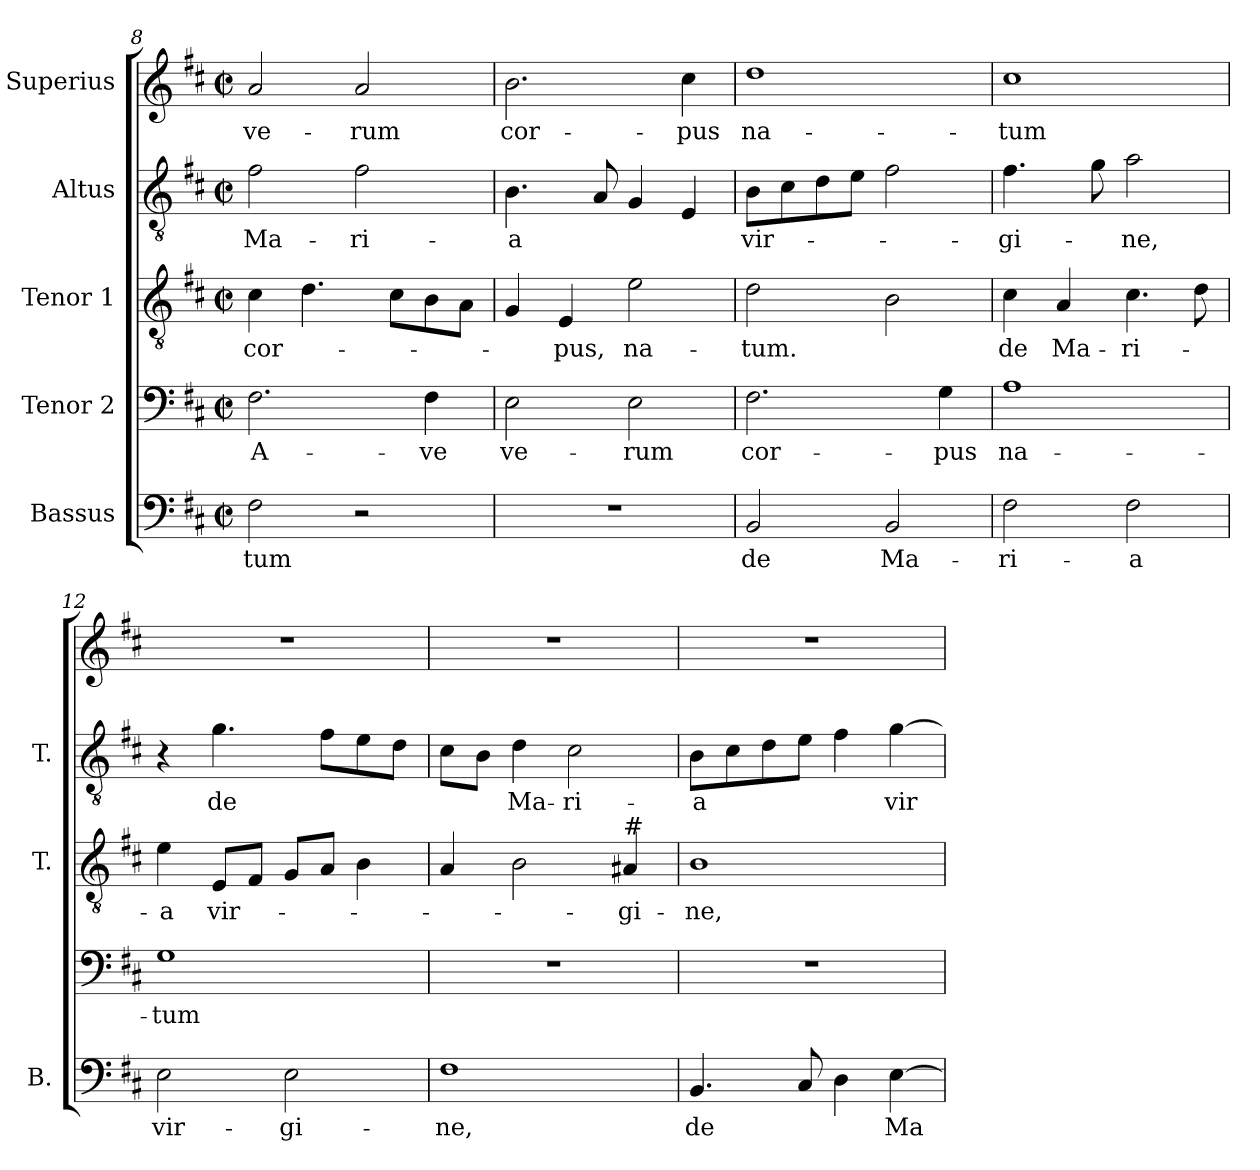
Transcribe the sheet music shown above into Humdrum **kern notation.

**kern	**text	**kern	**text	**kern	**text	**kern	**text	**kern	**text
*part5	*part5	*part4	*part4	*part3	*part3	*part2	*part2	*part1	*part1
*staff5	*staff5	*staff4	*staff4	*staff3	*staff3	*staff2	*staff2	*staff1	*staff1
*I"Bassus	*	*I"Tenor 2	*	*I"Tenor 1	*	*I"Altus	*	*I"Superius	*
*I'B.	*	*	*	*I'T.	*	*I'T.	*	*	*
!!LO:LB:g=z
*clefF4	*	*clefF4	*	*clefGv2	*	*clefGv2	*	*clefG2	*
*	*	*	*	*ITrd7c12	*	*ITrd7c12	*	*	*
*k[f#c#]	*	*k[f#c#]	*	*k[f#c#]	*	*k[f#c#]	*	*k[f#c#]	*
*D:	*	*D:	*	*D:	*	*D:	*	*D:	*
*M2/2	*	*M2/2	*	*M2/2	*	*M2/2	*	*M2/2	*
*met(c|)	*	*met(c|)	*	*met(c|)	*	*met(c|)	*	*met(c|)	*
=8	=8	=8	=8	=8	=8	=8	=8	=8	=8
!	!LO:LY:b:color=#000000	!	!	!	!	!	!	!	!
!	!	!	!LO:LY:b:color=#000000	!	!	!	!	!	!
!	!	!	!	!	!LO:LY:b:color=#000000	!	!	!	!
!	!	!	!	!	!	!	!LO:LY:b:color=#000000	!	!
!	!	!	!	!	!	!	!	!	!LO:LY:b:color=#000000
2F#i\	-tum	2.F#i\	A-	4C#i\	cor-	2F#i\	Ma-	2ai/	ve-
.	.	.	.	4.Di\	.	.	.	.	.
!	!	!	!	!	!	!	!LO:LY:b:color=#000000	!	!
!	!	!	!	!	!	!	!	!	!LO:LY:b:color=#000000
2r	.	.	.	.	.	2F#i\	-ri-	2ai/	-rum
.	.	.	.	8C#i\L	.	.	.	.	.
!	!	!	!LO:LY:b:color=#000000	!	!	!	!	!	!
.	.	4F#i\	-ve	8BBi\	.	.	.	.	.
.	.	.	.	8AAi\J	.	.	.	.	.
=9	=9	=9	=9	=9	=9	=9	=9	=9	=9
!	!	!	!LO:LY:b:color=#000000	!	!	!	!	!	!
!	!	!	!	!	!	!	!LO:LY:b:color=#000000	!	!
!	!	!	!	!	!	!	!	!	!LO:LY:b:color=#000000
1r	.	2Ei\	ve-	4GGi/	.	4.BBi\	-a	2.bi\	cor-
!	!	!	!	!	!LO:LY:b:color=#000000	!	!	!	!
.	.	.	.	4EEi/	-pus,	.	.	.	.
.	.	.	.	.	.	8AAi/	.	.	.
!	!	!	!LO:LY:b:color=#000000	!	!	!	!	!	!
!	!	!	!	!	!LO:LY:b:color=#000000	!	!	!	!
.	.	2Ei\	-rum	2Ei\	na-	4GGi/	.	.	.
!	!	!	!	!	!	!	!	!	!LO:LY:b:color=#000000
.	.	.	.	.	.	4EEi/	.	4cc#i\	-pus
=10	=10	=10	=10	=10	=10	=10	=10	=10	=10
!	!LO:LY:b:color=#000000	!	!	!	!	!	!	!	!
!	!	!	!LO:LY:b:color=#000000	!	!	!	!	!	!
!	!	!	!	!	!LO:LY:b:color=#000000	!	!	!	!
!	!	!	!	!	!	!	!LO:LY:b:color=#000000	!	!
!	!	!	!	!	!	!	!	!	!LO:LY:b:color=#000000
2BBi/	de	2.F#i\	cor-	2Di\	-tum.	8BBi\L	vir-	1ddi	na-
.	.	.	.	.	.	8C#i\	.	.	.
.	.	.	.	.	.	8Di\	.	.	.
.	.	.	.	.	.	8Ei\J	.	.	.
!	!LO:LY:b:color=#000000	!	!	!	!	!	!	!	!
2BBi/	Ma-	.	.	2BBi\	.	2F#i\	.	.	.
!	!	!	!LO:LY:b:color=#000000	!	!	!	!	!	!
.	.	4Gi\	-pus	.	.	.	.	.	.
=11	=11	=11	=11	=11	=11	=11	=11	=11	=11
!	!LO:LY:b:color=#000000	!	!	!	!	!	!	!	!
!	!	!	!LO:LY:b:color=#000000	!	!	!	!	!	!
!	!	!	!	!	!LO:LY:b:color=#000000	!	!	!	!
!	!	!	!	!	!	!	!LO:LY:b:color=#000000	!	!
!	!	!	!	!	!	!	!	!	!LO:LY:b:color=#000000
2F#i\	-ri-	1Ai	na-	4C#i\	de	4.F#i\	-gi-	1cc#i	-tum
!	!	!	!	!	!LO:LY:b:color=#000000	!	!	!	!
.	.	.	.	4AAi/	Ma-	.	.	.	.
.	.	.	.	.	.	8Gi\	.	.	.
!	!LO:LY:b:color=#000000	!	!	!	!	!	!	!	!
!	!	!	!	!	!LO:LY:b:color=#000000	!	!	!	!
!	!	!	!	!	!	!	!LO:LY:b:color=#000000	!	!
2F#i\	-a	.	.	4.C#i\	-ri-	2Ai\	-ne,	.	.
.	.	.	.	8Di\	.	.	.	.	.
=12	=12	=12	=12	=12	=12	=12	=12	=12	=12
!	!LO:LY:b:color=#000000	!	!	!	!	!	!	!	!
!	!	!	!LO:LY:b:color=#000000	!	!	!	!	!	!
!	!	!	!	!	!LO:LY:b:color=#000000	!	!	!	!
2Ei\	vir-	1Gi	-tum	4Ei\	-a	4r	.	1r	.
!	!	!	!	!	!LO:LY:b:color=#000000	!	!	!	!
!	!	!	!	!	!	!	!LO:LY:b:color=#000000	!	!
.	.	.	.	8EEi/L	vir-	4.Gi\	de	.	.
.	.	.	.	8FF#i/J	.	.	.	.	.
!	!LO:LY:b:color=#000000	!	!	!	!	!	!	!	!
2Ei\	-gi-	.	.	8GGi/L	.	.	.	.	.
.	.	.	.	8AAi/J	.	8F#i\L	.	.	.
.	.	.	.	4BBi\	.	8Ei\	.	.	.
.	.	.	.	.	.	8Di\J	.	.	.
=13	=13	=13	=13	=13	=13	=13	=13	=13	=13
!	!LO:LY:b:color=#000000	!	!	!	!	!	!	!	!
1F#i	-ne,	1r	.	4AAi/	.	8C#i\L	.	1r	.
.	.	.	.	.	.	8BBi\J	.	.	.
!	!	!	!	!	!	!	!LO:LY:b:color=#000000	!	!
.	.	.	.	2BBi\	.	4Di\	Ma-	.	.
!	!	!	!	!	!	!	!LO:LY:b:color=#000000	!	!
.	.	.	.	.	.	2C#i\	-ri-	.	.
!	!	!	!	!LO:TX:a:t=#	!	!	!	!	!
!	!	!	!	!	!LO:LY:b:color=#000000	!	!	!	!
.	.	.	.	4AA#i/	-gi-	.	.	.	.
!!LO:PB:g=z
=14	=14	=14	=14	=14	=14	=14	=14	=14	=14
!	!LO:LY:b:color=#000000	!	!	!	!	!	!	!	!
!	!	!	!	!	!LO:LY:b:color=#000000	!	!	!	!
!	!	!	!	!	!	!	!LO:LY:b:color=#000000	!	!
4.BBi/	de	1r	.	1BBi	-ne,	8BBi\L	-a	1r	.
.	.	.	.	.	.	8C#i\	.	.	.
.	.	.	.	.	.	8Di\	.	.	.
8C#i/	.	.	.	.	.	8Ei\J	.	.	.
4Di\	.	.	.	.	.	4F#i\	.	.	.
!	!LO:LY:b:color=#000000	!	!	!	!	!	!	!	!
!	!	!	!	!	!	!	!LO:LY:b:color=#000000	!	!
[>4Ei\	Ma-	.	.	.	.	[>4Gi\	vir-	.	.
=	=	=	=	=	=	=	=	=	=
*-	*-	*-	*-	*-	*-	*-	*-	*-	*-
